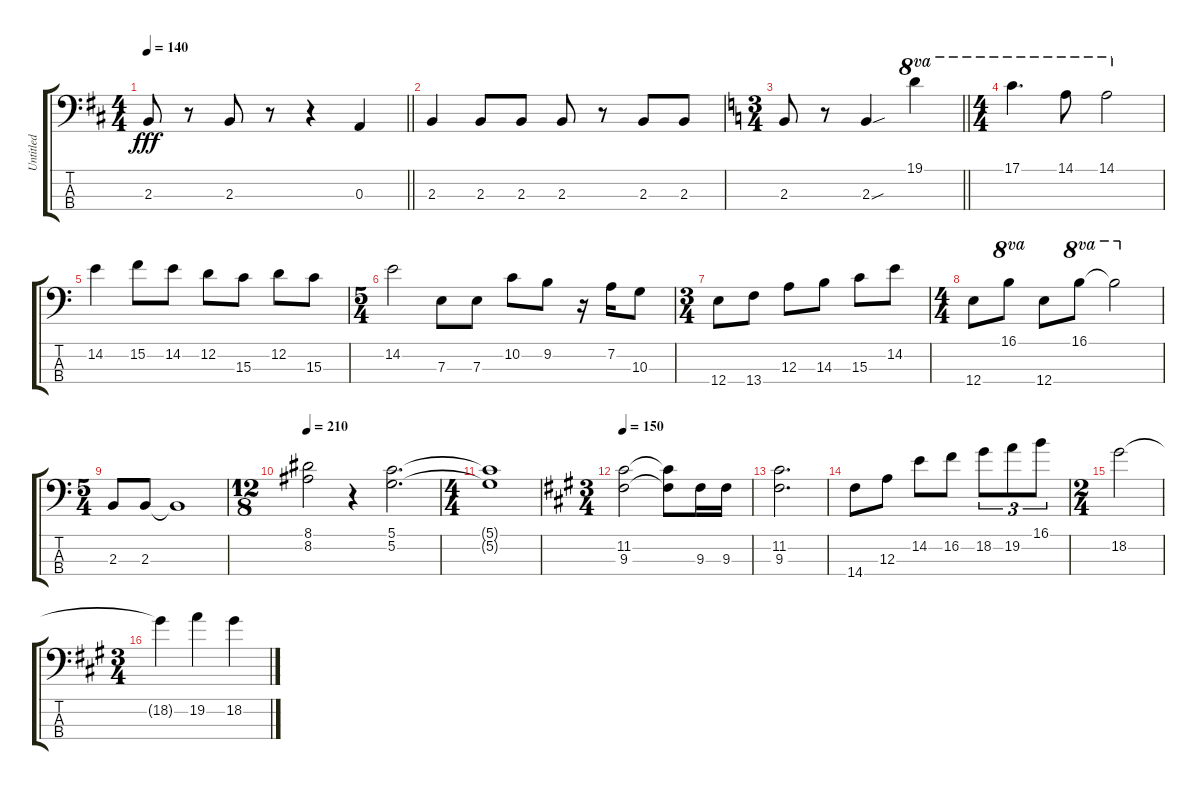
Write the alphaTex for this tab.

\track ("Untitled" "Untitled") {instrument electricbasspick}
\staff {score tabs}
\tuning (G2 D2 A1 E1) {hide}
\ts (4 4)
\tempo 140
\clef f4
\barLineRight lightlight
\ks d
2.3.8{dy fff} r.8 2.3.8 r.8 r.4 0.3.4 |
2.3.4 2.3.8 2.3.8 2.3.8 r.8 2.3.8 2.3.8 |
\ts (3 4)
\barLineRight lightlight
\ks c
2.3.8 r.8 2.3{sou}.4 19.1.4{ot 8va} |
\ts (4 4)
17.1.4{d ot 8va} 14.1.8{ot 8va} 14.1.2{ot 8va} |
14.2.4 15.2.8 14.2.8 12.2.8 15.3.8 12.2.8 15.3.8 |
\ts (5 4)
14.2.2 7.3.8 7.3.8 10.2.8 9.2.8 r.16 7.2.16 10.3.8 |
\ts (3 4)
12.4.8 13.4.8 12.3.8 14.3.8 15.3.8 14.2.8 |
\ts (4 4)
12.4.8 16.1.8{ot 8va} 12.4.8 16.1.8{ot 8va} 16.1{t}.2{ot 8va} |
\ts (5 4)
2.3.8 2.3.8 2.3{t}.1 |
\ts (12 8)
\tempo 210
(8.1 8.2).2 r.4 (5.1 5.2).2{d} |
\ts (4 4)
(5.1{t} 5.2{t}).1 |
\ts (3 4)
\tempo 150
\ks a
(11.2 9.3).2 (11.2{t} 9.3{t}).8 9.3.16 9.3.16 |
(11.2 9.3).2{d} |
14.4.8 12.3.8 14.2.8 16.2.8 18.2.8{tu (3 2)} 19.2.8{tu (3 2)} 16.1.8{tu (3 2)} |
\ts (2 4)
18.2.2 |
\ts (3 4)
18.2{t}.4 19.2.4 18.2.4
